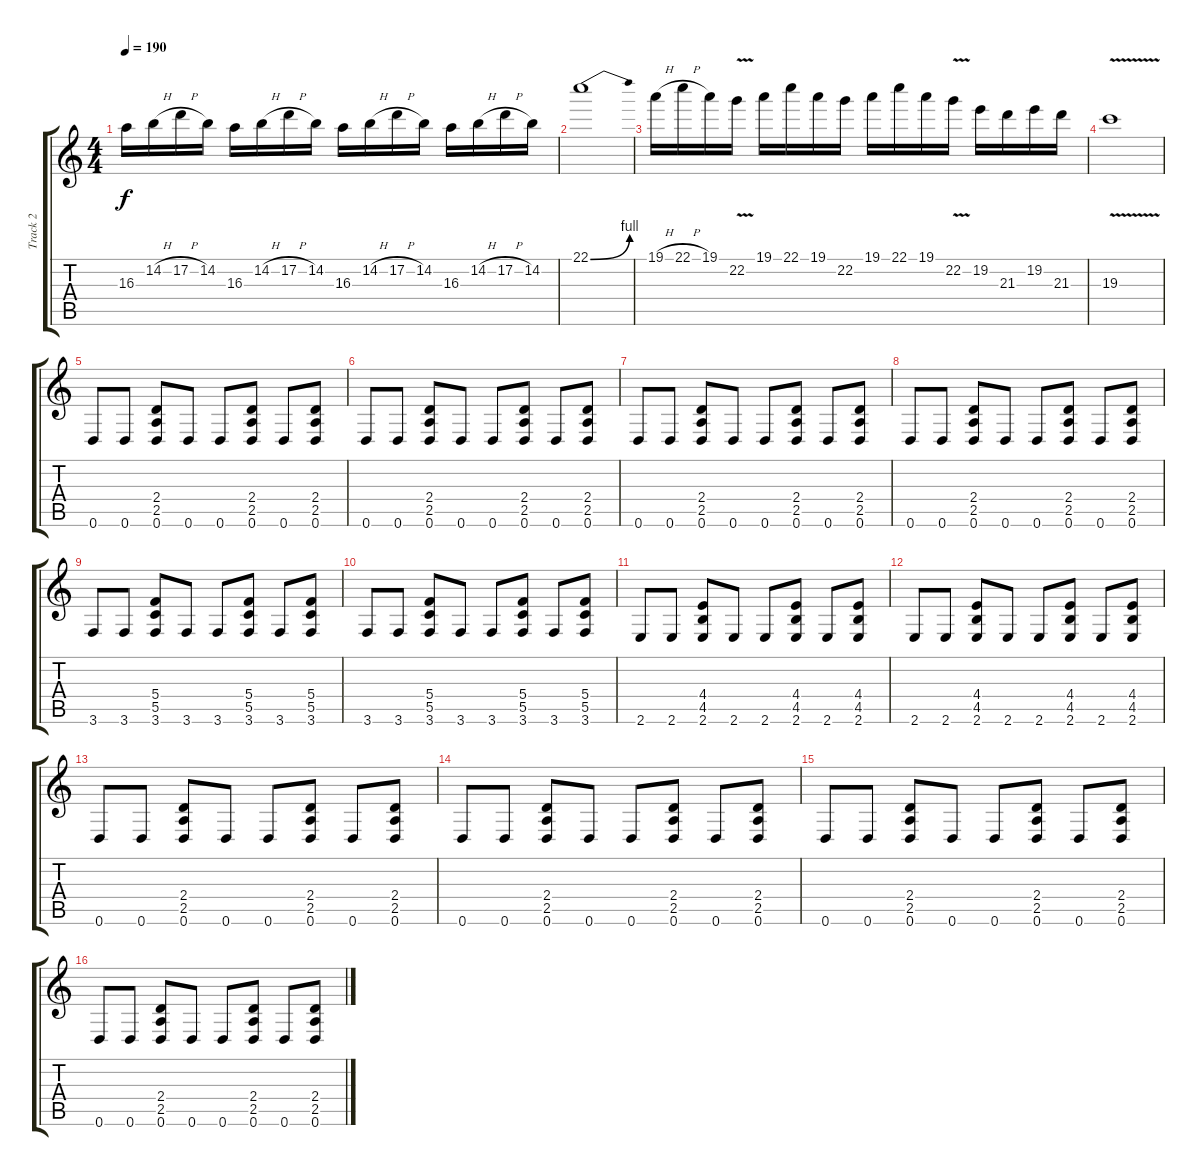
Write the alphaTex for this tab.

\track ("Track 2" "Track 2") {instrument distortionguitar}
\staff {score tabs}
\tuning (D4 A3 F3 C3 G2 D2) {hide}
\ts (4 4)
\tempo 190
\clef g2
\ks c
16.3.16{dy f} 14.2{h}.16 17.2{h}.16 14.2.16 16.3.16 14.2{h}.16 17.2{h}.16 14.2.16 16.3.16 14.2{h}.16 17.2{h}.16 14.2.16 16.3.16 14.2{h}.16 17.2{h}.16 14.2.16 |
22.1{be (bend 0 0 60 4)}.1 |
19.1{h}.16 22.1{h}.16 19.1.16 22.2{v}.16 19.1.16 22.1.16 19.1.16 22.2.16 19.1.16 22.1.16 19.1.16 22.2{v}.16 19.2.16 21.3.16 19.2.16 21.3.16 |
19.3{v}.1 |
0.6.8 0.6.8 (2.4 2.5 0.6).8 0.6.8 0.6.8 (2.4 2.5 0.6).8 0.6.8 (2.4 2.5 0.6).8 |
0.6.8 0.6.8 (2.4 2.5 0.6).8 0.6.8 0.6.8 (2.4 2.5 0.6).8 0.6.8 (2.4 2.5 0.6).8 |
0.6.8 0.6.8 (2.4 2.5 0.6).8 0.6.8 0.6.8 (2.4 2.5 0.6).8 0.6.8 (2.4 2.5 0.6).8 |
0.6.8 0.6.8 (2.4 2.5 0.6).8 0.6.8 0.6.8 (2.4 2.5 0.6).8 0.6.8 (2.4 2.5 0.6).8 |
3.6.8 3.6.8 (5.4 5.5 3.6).8 3.6.8 3.6.8 (5.4 5.5 3.6).8 3.6.8 (5.4 5.5 3.6).8 |
3.6.8 3.6.8 (5.4 5.5 3.6).8 3.6.8 3.6.8 (5.4 5.5 3.6).8 3.6.8 (5.4 5.5 3.6).8 |
2.6.8 2.6.8 (4.4 4.5 2.6).8 2.6.8 2.6.8 (4.4 4.5 2.6).8 2.6.8 (4.4 4.5 2.6).8 |
2.6.8 2.6.8 (4.4 4.5 2.6).8 2.6.8 2.6.8 (4.4 4.5 2.6).8 2.6.8 (4.4 4.5 2.6).8 |
0.6.8 0.6.8 (2.4 2.5 0.6).8 0.6.8 0.6.8 (2.4 2.5 0.6).8 0.6.8 (2.4 2.5 0.6).8 |
0.6.8 0.6.8 (2.4 2.5 0.6).8 0.6.8 0.6.8 (2.4 2.5 0.6).8 0.6.8 (2.4 2.5 0.6).8 |
0.6.8 0.6.8 (2.4 2.5 0.6).8 0.6.8 0.6.8 (2.4 2.5 0.6).8 0.6.8 (2.4 2.5 0.6).8 |
0.6.8 0.6.8 (2.4 2.5 0.6).8 0.6.8 0.6.8 (2.4 2.5 0.6).8 0.6.8 (2.4 2.5 0.6).8
